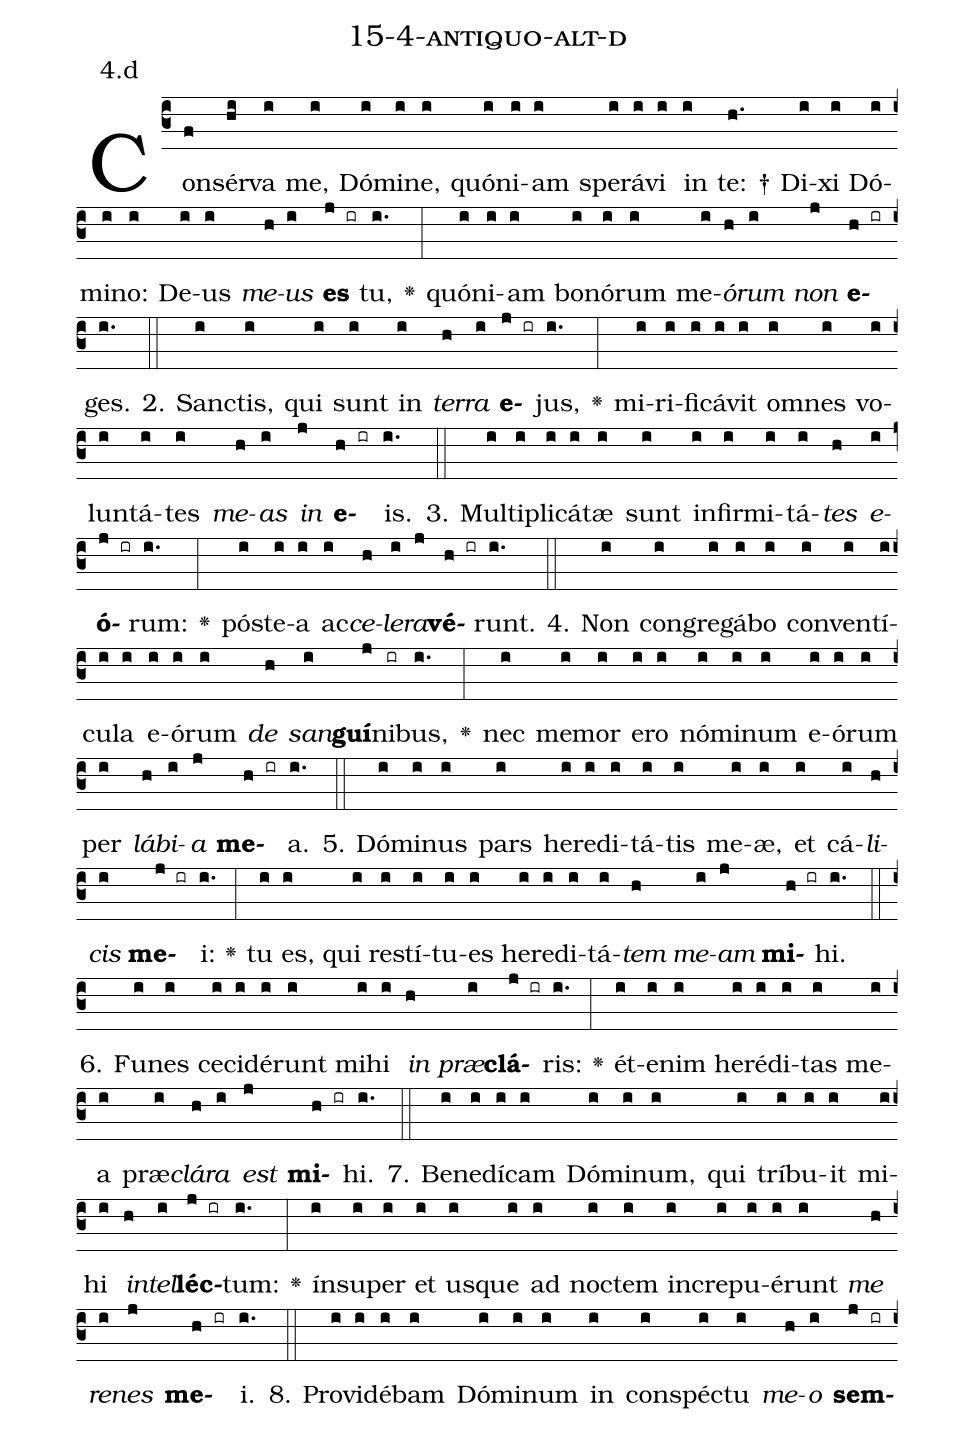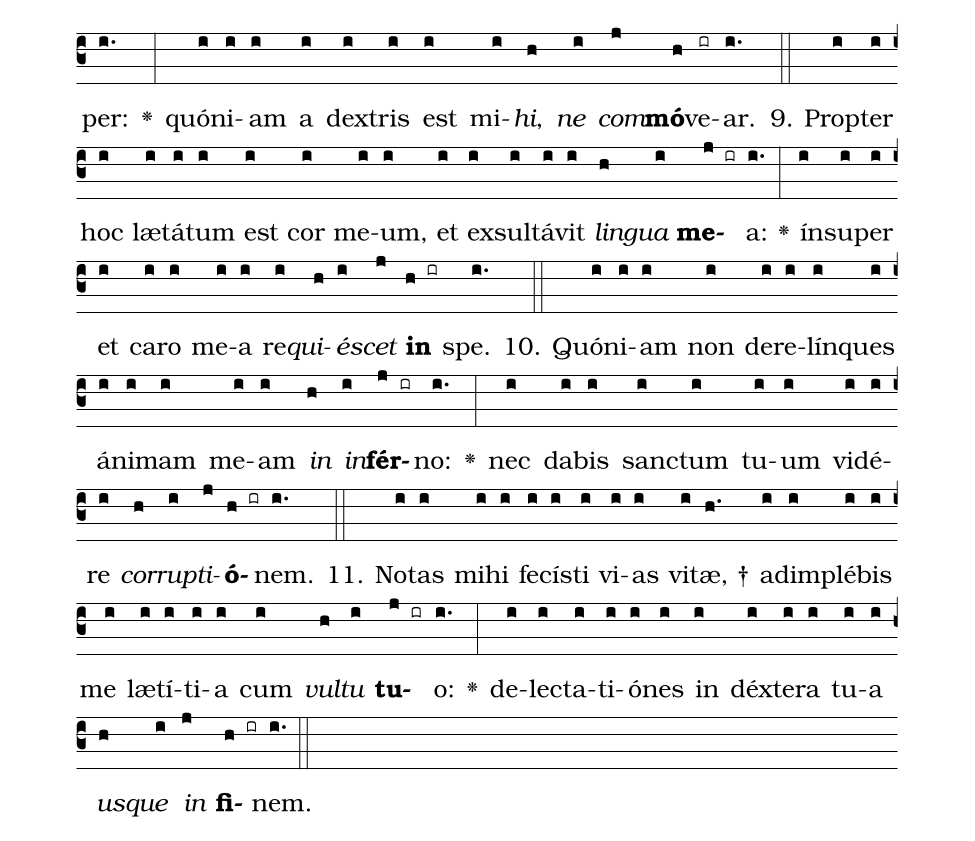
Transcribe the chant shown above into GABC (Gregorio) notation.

name: 15-4-antiquo-alt-d;
annotation: 4.d;
%%
(c3)Con(f)sér(hi)va(i) me,(i) Dó(i)mi(i)ne,(i) quón(i)i(i)am(i) spe(i)rá(i)vi(i) in(i) te: †(h.) Di(i)xi(i) Dó(i)mi(i)no:(i) De(i)us(i) <i>me</i>(h)<i>us</i>(i) <b>es</b>(j ir) tu,(i.) <v>\greheightstar</v>(:) quón(i)i(i)am(i) bo(i)nó(i)rum(i) me(i)<i>ó</i>(h)<i>rum</i>(i) <i>non</i>(j) <b>e</b>(h ir)ges.(i.) (::)
2. Sanc(i)tis,(i) qui(i) sunt(i) in(i) <i>ter</i>(h)<i>ra</i>(i) <b>e</b>(j ir)jus,(i.) <v>\greheightstar</v>(:) mi(i)ri(i)fi(i)cá(i)vit(i) om(i)nes(i) vo(i)lun(i)tá(i)tes(i) <i>me</i>(h)<i>as</i>(i) <i>in</i>(j) <b>e</b>(h ir)is.(i.) (::)
3. Mul(i)ti(i)pli(i)cá(i)tæ(i) sunt(i) in(i)fir(i)mi(i)tá(i)<i>tes</i>(h) <i>e</i>(i)<b>ó</b>(j ir)rum:(i.) <v>\greheightstar</v>(:) póst(i)e(i)a(i) ac(i)<i>ce</i>(h)<i>le</i>(i)<i>ra</i>(j)<b>vé</b>(h ir)runt.(i.) (::)
4. Non(i) con(i)gre(i)gá(i)bo(i) con(i)ven(i)tí(i)cu(i)la(i) e(i)ó(i)rum(i) <i>de</i>(h) <i>san</i>(i)<b>guí</b>(j)ni(ir)bus,(i.) <v>\greheightstar</v>(:) nec(i) me(i)mor(i) e(i)ro(i) nó(i)mi(i)num(i) e(i)ó(i)rum(i) per(i) <i>lá</i>(h)<i>bi</i>(i)<i>a</i>(j) <b>me</b>(h ir)a.(i.) (::)
5. Dó(i)mi(i)nus(i) pars(i) he(i)re(i)di(i)tá(i)tis(i) me(i)æ,(i) et(i) cá(i)<i>li</i>(h)<i>cis</i>(i) <b>me</b>(j ir)i:(i.) <v>\greheightstar</v>(:) tu(i) es,(i) qui(i) re(i)stí(i)tu(i)es(i) he(i)re(i)di(i)tá(i)<i>tem</i>(h) <i>me</i>(i)<i>am</i>(j) <b>mi</b>(h ir)hi.(i.) (::)
6. Fu(i)nes(i) ce(i)ci(i)dé(i)runt(i) mi(i)hi(i) <i>in</i>(h) <i>præ</i>(i)<b>clá</b>(j ir)ris:(i.) <v>\greheightstar</v>(:) ét(i)e(i)nim(i) he(i)ré(i)di(i)tas(i) me(i)a(i) præ(i)<i>clá</i>(h)<i>ra</i>(i) <i>est</i>(j) <b>mi</b>(h ir)hi.(i.) (::)
7. Be(i)ne(i)dí(i)cam(i) Dó(i)mi(i)num,(i) qui(i) trí(i)bu(i)it(i) mi(i)hi(i) <i>in</i>(h)<i>tel</i>(i)<b>léc</b>(j ir)tum:(i.) <v>\greheightstar</v>(:) ín(i)su(i)per(i) et(i) us(i)que(i) ad(i) noc(i)tem(i) in(i)cre(i)pu(i)é(i)runt(i) <i>me</i>(h) <i>re</i>(i)<i>nes</i>(j) <b>me</b>(h ir)i.(i.) (::)
8. Pro(i)vi(i)dé(i)bam(i) Dó(i)mi(i)num(i) in(i) con(i)spéc(i)tu(i) <i>me</i>(h)<i>o</i>(i) <b>sem</b>(j ir)per:(i.) <v>\greheightstar</v>(:) quón(i)i(i)am(i) a(i) dex(i)tris(i) est(i) mi(i)<i>hi</i>,(h) <i>ne</i>(i) <i>com</i>(j)<b>mó</b>(h)ve(ir)ar.(i.) (::)
9. Prop(i)ter(i) hoc(i) læ(i)tá(i)tum(i) est(i) cor(i) me(i)um,(i) et(i) ex(i)sul(i)tá(i)vit(i) <i>lin</i>(h)<i>gua</i>(i) <b>me</b>(j ir)a:(i.) <v>\greheightstar</v>(:) ín(i)su(i)per(i) et(i) ca(i)ro(i) me(i)a(i) re(i)<i>qui</i>(h)<i>é</i>(i)<i>scet</i>(j) <b>in</b>(h ir) spe.(i.) (::)
10. Quón(i)i(i)am(i) non(i) de(i)re(i)lín(i)ques(i) á(i)ni(i)mam(i) me(i)am(i) <i>in</i>(h) <i>in</i>(i)<b>fér</b>(j ir)no:(i.) <v>\greheightstar</v>(:) nec(i) da(i)bis(i) sanc(i)tum(i) tu(i)um(i) vi(i)dé(i)re(i) <i>cor</i>(h)<i>rup</i>(i)<i>ti</i>(j)<b>ó</b>(h ir)nem.(i.) (::)
11. No(i)tas(i) mi(i)hi(i) fe(i)cís(i)ti(i) vi(i)as(i) vi(i)tæ, †(h.) ad(i)im(i)plé(i)bis(i) me(i) læ(i)tí(i)ti(i)a(i) cum(i) <i>vul</i>(h)<i>tu</i>(i) <b>tu</b>(j ir)o:(i.) <v>\greheightstar</v>(:) de(i)lec(i)ta(i)ti(i)ó(i)nes(i) in(i) déx(i)te(i)ra(i) tu(i)a(i) <i>us</i>(h)<i>que</i>(i) <i>in</i>(j) <b>fi</b>(h ir)nem.(i.) (::)
